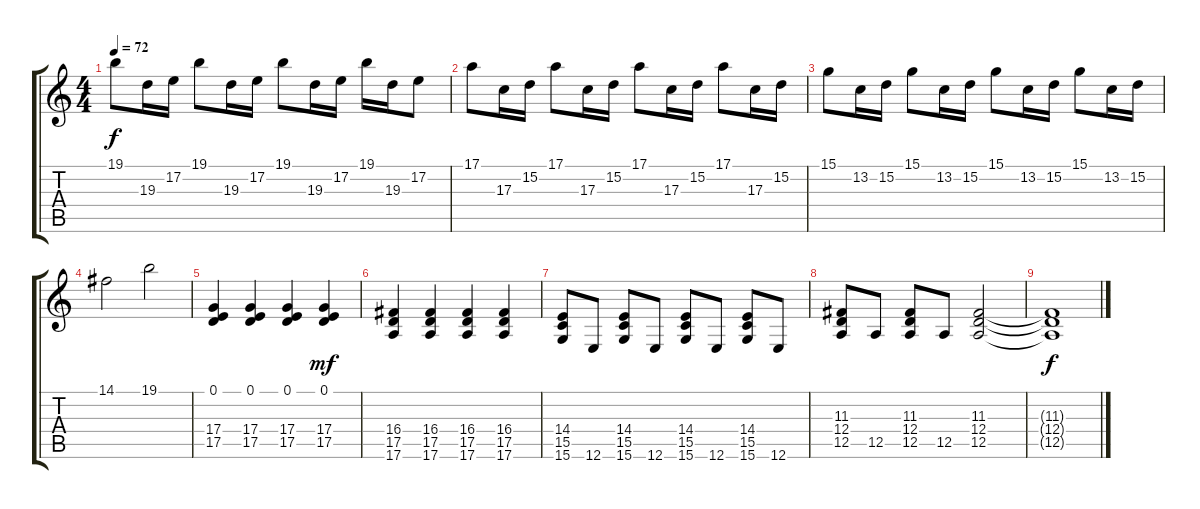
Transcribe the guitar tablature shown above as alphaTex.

\track "" {instrument acousticgrandpiano}
\staff {score tabs}
\tuning (E4 B3 G3 D3 A2 E2) {hide}
\ts (4 4)
\tempo 72
\clef g2
\ks c
19.1.8{dy f} 19.3.16 17.2.16 19.1.8 19.3.16 17.2.16 19.1.8 19.3.16 17.2.16 19.1.16 19.3.16 17.2.8 |
17.1.8 17.3.16 15.2.16 17.1.8 17.3.16 15.2.16 17.1.8 17.3.16 15.2.16 17.1.8 17.3.16 15.2.16 |
15.1.8 13.2.16 15.2.16 15.1.8 13.2.16 15.2.16 15.1.8 13.2.16 15.2.16 15.1.8 13.2.16 15.2.16 |
14.1.2 19.1.2 |
(0.1 17.4 17.5).4 (0.1 17.4 17.5).4 (0.1 17.4 17.5).4 (0.1 17.4 17.5).4{dy mf} |
(16.4 17.5 17.6).4 (16.4 17.5 17.6).4 (16.4 17.5 17.6).4 (16.4 17.5 17.6).4 |
(14.4 15.5 15.6).8 12.6.8 (14.4 15.5 15.6).8 12.6.8 (14.4 15.5 15.6).8 12.6.8 (14.4 15.5 15.6).8 12.6.8 |
(11.3 12.4 12.5).8 12.5.8 (11.3 12.4 12.5).8 12.5.8 (11.3 12.4 12.5).2 |
(11.3{t} 12.4{t} 12.5{t}).1{dy f}
